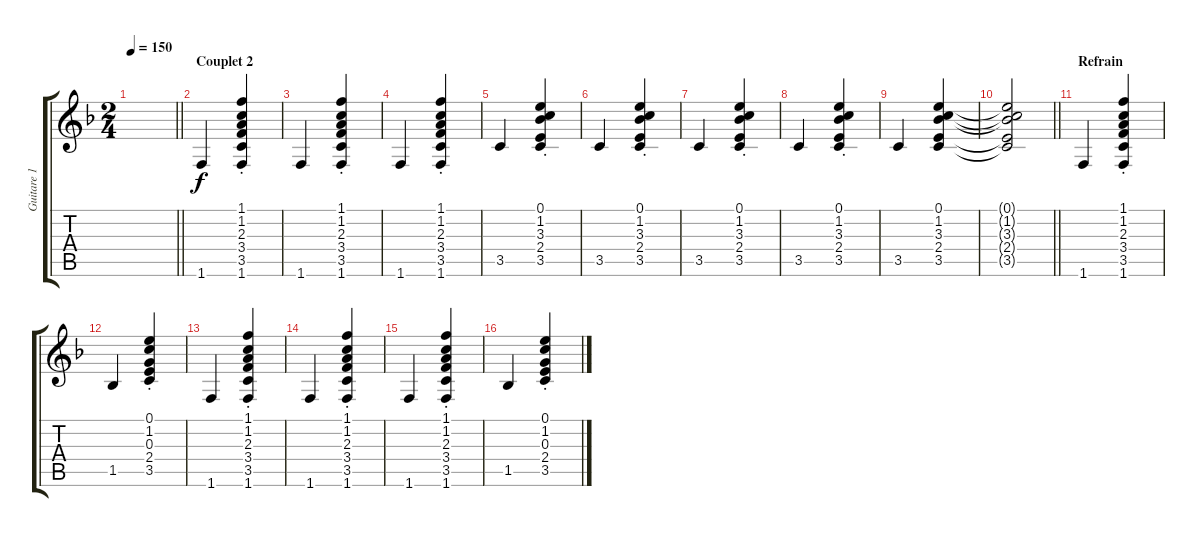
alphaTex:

\track ("Guitare 1" "Guitare 1") {instrument acousticguitarsteel}
\staff {score tabs}
\tuning (E4 B3 G3 D3 A2 E2) {hide}
\ts (2 4)
\tempo 150
\clef g2
\barLineRight lightlight
\ks f
|
\section ("" "Couplet 2")
1.6.4 (1.1{st} 1.2{st} 2.3{st} 3.4{st} 3.5{st} 1.6{st}).4 |
1.6.4 (1.1{st} 1.2{st} 2.3{st} 3.4{st} 3.5{st} 1.6{st}).4 |
1.6.4 (1.1{st} 1.2{st} 2.3{st} 3.4{st} 3.5{st} 1.6{st}).4 |
3.5.4 (0.1{st} 1.2{st} 3.3{st} 2.4{st} 3.5{st}).4 |
3.5.4 (0.1{st} 1.2{st} 3.3{st} 2.4{st} 3.5{st}).4 |
3.5.4 (0.1{st} 1.2{st} 3.3{st} 2.4{st} 3.5{st}).4 |
3.5.4 (0.1{st} 1.2{st} 3.3{st} 2.4{st} 3.5{st}).4 |
3.5.4 (0.1 1.2 3.3 2.4 3.5).4 |
\barLineRight lightlight
(0.1{t} 1.2{t} 3.3{t} 2.4{t} 3.5{t}).2 |
\section ("" "Refrain")
1.6.4 (1.1{st} 1.2{st} 2.3{st} 3.4{st} 3.5{st} 1.6{st}).4 |
1.5.4 (0.1{st} 1.2{st} 0.3{st} 2.4{st} 3.5{st}).4 |
1.6.4 (1.1{st} 1.2{st} 2.3{st} 3.4{st} 3.5{st} 1.6{st}).4 |
1.6.4 (1.1{st} 1.2{st} 2.3{st} 3.4{st} 3.5{st} 1.6{st}).4 |
1.6.4 (1.1{st} 1.2{st} 2.3{st} 3.4{st} 3.5{st} 1.6{st}).4 |
1.5.4 (0.1{st} 1.2{st} 0.3{st} 2.4{st} 3.5{st}).4
